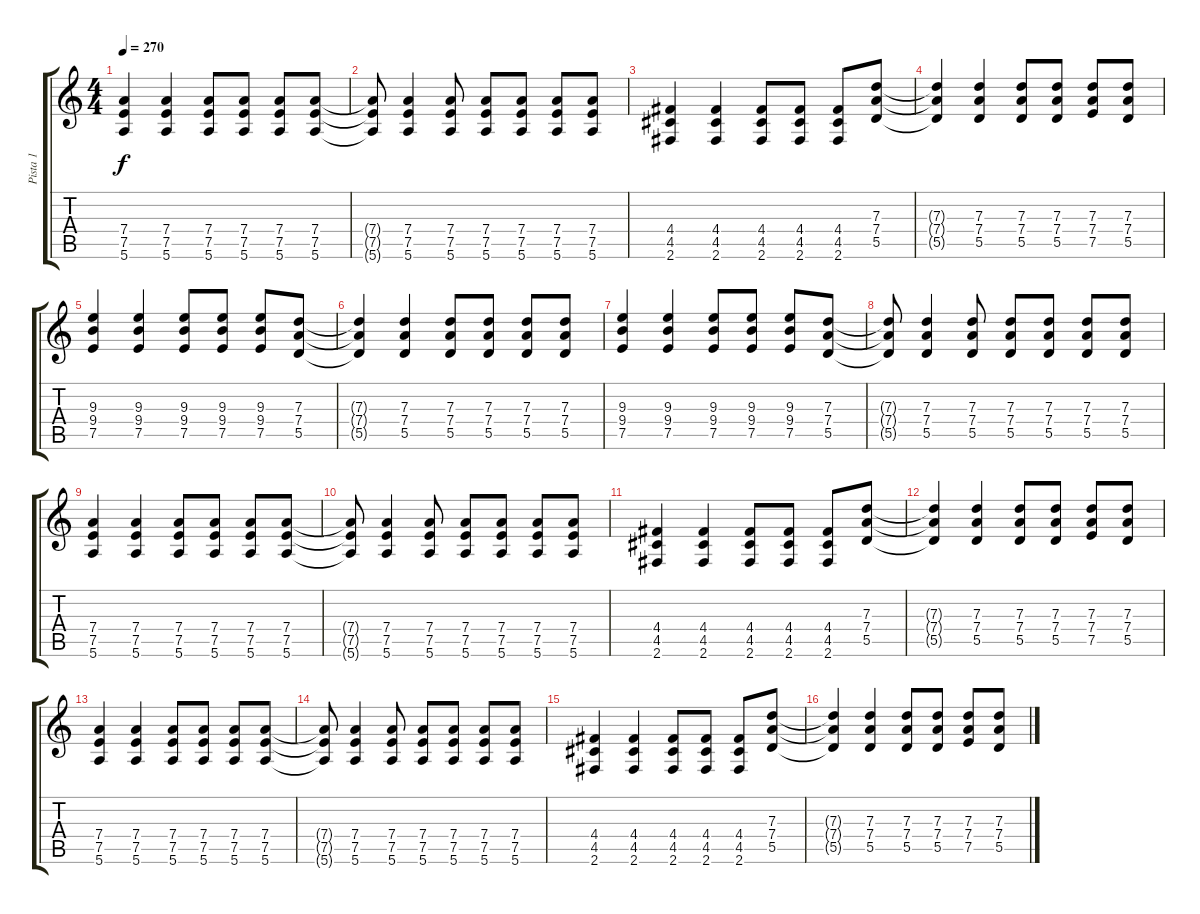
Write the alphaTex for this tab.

\track ("Pista 1" "Pista 1") {instrument distortionguitar}
\staff {score tabs}
\tuning (E4 B3 G3 D3 A2 E2) {hide}
\ts (4 4)
\tempo 270
\clef g2
\ks c
(7.4 7.5 5.6).4{dy f} (7.4 7.5 5.6).4 (7.4 7.5 5.6).8 (7.4 7.5 5.6).8 (7.4 7.5 5.6).8 (7.4 7.5 5.6).8 |
(7.4{t} 7.5{t} 5.6{t}).8 (7.4 7.5 5.6).4 (7.4 7.5 5.6).8 (7.4 7.5 5.6).8 (7.4 7.5 5.6).8 (7.4 7.5 5.6).8 (7.4 7.5 5.6).8 |
(4.4 4.5 2.6).4 (4.4 4.5 2.6).4 (4.4 4.5 2.6).8 (4.4 4.5 2.6).8 (4.4 4.5 2.6).8 (7.3 7.4 5.5).8 |
(7.3{t} 7.4{t} 5.5{t}).4 (7.3 7.4 5.5).4 (7.3 7.4 5.5).8 (7.3 7.4 5.5).8 (7.3 7.4 7.5).8 (7.3 7.4 5.5).8 |
(9.3 9.4 7.5).4 (9.3 9.4 7.5).4 (9.3 9.4 7.5).8 (9.3 9.4 7.5).8 (9.3 9.4 7.5).8 (7.3 7.4 5.5).8 |
(7.3{t} 7.4{t} 5.5{t}).4 (7.3 7.4 5.5).4 (7.3 7.4 5.5).8 (7.3 7.4 5.5).8 (7.3 7.4 5.5).8 (7.3 7.4 5.5).8 |
(9.3 9.4 7.5).4 (9.3 9.4 7.5).4 (9.3 9.4 7.5).8 (9.3 9.4 7.5).8 (9.3 9.4 7.5).8 (7.3 7.4 5.5).8 |
(7.3{t} 7.4{t} 5.5{t}).8 (7.3 7.4 5.5).4 (7.3 7.4 5.5).8 (7.3 7.4 5.5).8 (7.3 7.4 5.5).8 (7.3 7.4 5.5).8 (7.3 7.4 5.5).8 |
(7.4 7.5 5.6).4 (7.4 7.5 5.6).4 (7.4 7.5 5.6).8 (7.4 7.5 5.6).8 (7.4 7.5 5.6).8 (7.4 7.5 5.6).8 |
(7.4{t} 7.5{t} 5.6{t}).8 (7.4 7.5 5.6).4 (7.4 7.5 5.6).8 (7.4 7.5 5.6).8 (7.4 7.5 5.6).8 (7.4 7.5 5.6).8 (7.4 7.5 5.6).8 |
(4.4 4.5 2.6).4 (4.4 4.5 2.6).4 (4.4 4.5 2.6).8 (4.4 4.5 2.6).8 (4.4 4.5 2.6).8 (7.3 7.4 5.5).8 |
(7.3{t} 7.4{t} 5.5{t}).4 (7.3 7.4 5.5).4 (7.3 7.4 5.5).8 (7.3 7.4 5.5).8 (7.3 7.4 7.5).8 (7.3 7.4 5.5).8 |
(7.4 7.5 5.6).4 (7.4 7.5 5.6).4 (7.4 7.5 5.6).8 (7.4 7.5 5.6).8 (7.4 7.5 5.6).8 (7.4 7.5 5.6).8 |
(7.4{t} 7.5{t} 5.6{t}).8 (7.4 7.5 5.6).4 (7.4 7.5 5.6).8 (7.4 7.5 5.6).8 (7.4 7.5 5.6).8 (7.4 7.5 5.6).8 (7.4 7.5 5.6).8 |
(4.4 4.5 2.6).4 (4.4 4.5 2.6).4 (4.4 4.5 2.6).8 (4.4 4.5 2.6).8 (4.4 4.5 2.6).8 (7.3 7.4 5.5).8 |
(7.3{t} 7.4{t} 5.5{t}).4 (7.3 7.4 5.5).4 (7.3 7.4 5.5).8 (7.3 7.4 5.5).8 (7.3 7.4 7.5).8 (7.3 7.4 5.5).8
